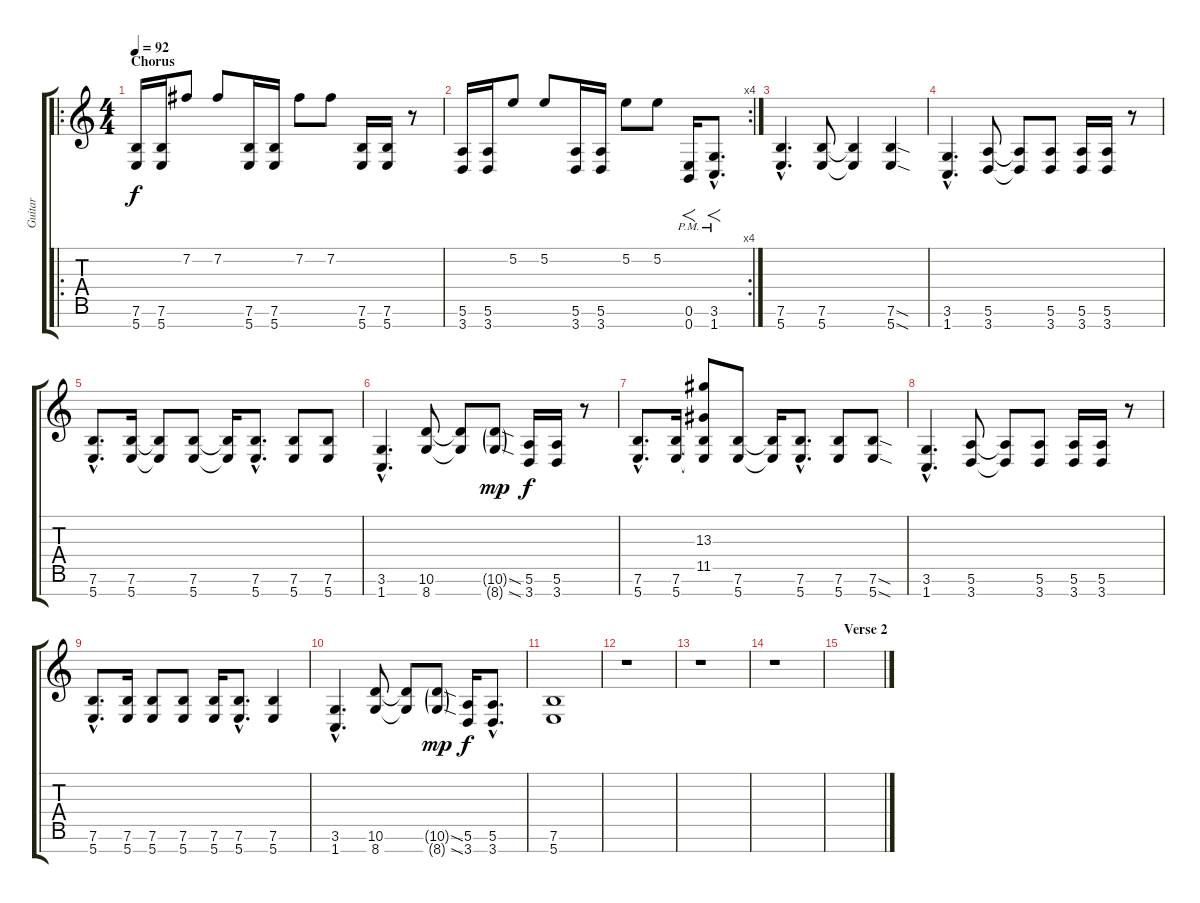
\track ("Guitar" "Guitar") {instrument distortionguitar}
\staff {score tabs}
\tuning (E4 B3 G3 D3 A2 E2 B1) {hide}
\ro
\ts (4 4)
\section ("" "Chorus")
\tempo 92
\clef g2
\ks c
(7.6 5.7).16{dy f} (7.6 5.7).16 7.2.8 7.2.8 (7.6 5.7).16 (7.6 5.7).16 7.2.8 7.2.8 (7.6 5.7).16 (7.6 5.7).16 r.8 |
\rc 4
(5.6 3.7).16 (5.6 3.7).16 5.2.8 5.2.8 (5.6 3.7).16 (5.6 3.7).16 5.2.8 5.2.8 (0.6{pm} 0.7).16{f} (3.6{hac pm} 1.7{hac}).8{f d} |
(7.6{hac} 5.7{hac}).4{d} (7.6 5.7).8 (7.6{t} 5.7{t}).4 (7.6{sod} 5.7{sod}).4 |
(3.6{hac} 1.7{hac}).4{d} (5.6 3.7).8 (5.6{t} 3.7{t}).8 (5.6 3.7).8 (5.6 3.7).16 (5.6 3.7).16 r.8 |
(7.6{hac} 5.7{hac}).8{d} (7.6 5.7).16 (7.6{t} 5.7{t}).8 (7.6 5.7).8 (7.6{t} 5.7{t}).16 (7.6{hac} 5.7{hac}).8{d} (7.6 5.7).8 (7.6 5.7).8 |
(3.6{hac} 1.7{hac}).4{d} (10.6 8.7).8 (10.6{t} 8.7{t}).8 (10.6{sod g} 8.7{sod g}).8{dy mp} (5.6 3.7).16{dy f} (5.6 3.7).16 r.8 |
(7.6{hac} 5.7{hac}).8{d} (7.6 5.7).16 (13.3 11.5 7.6{t} 5.7{t}).8 (7.6 5.7).8 (7.6{t} 5.7{t}).16 (7.6{hac} 5.7{hac}).8{d} (7.6 5.7).8 (7.6{sod} 5.7{sod}).8 |
(3.6{hac} 1.7{hac}).4{d} (5.6 3.7).8 (5.6{t} 3.7{t}).8 (5.6 3.7).8 (5.6 3.7).16 (5.6 3.7).16 r.8 |
(7.6{hac} 5.7{hac}).8{d} (7.6 5.7).16 (7.6 5.7).8 (7.6 5.7).8 (7.6 5.7).16 (7.6{hac} 5.7{hac}).8{d} (7.6 5.7).4 |
(3.6{hac} 1.7{hac}).4{d} (10.6 8.7).8 (10.6{t} 8.7{t}).8 (10.6{sod g} 8.7{sod g}).8{dy mp} (5.6 3.7).16{dy f} (5.6{hac} 3.7{hac}).8{d} |
(7.6 5.7).1 |
r.1 |
r.1 |
r.1 |
\section ("" "Verse 2")
